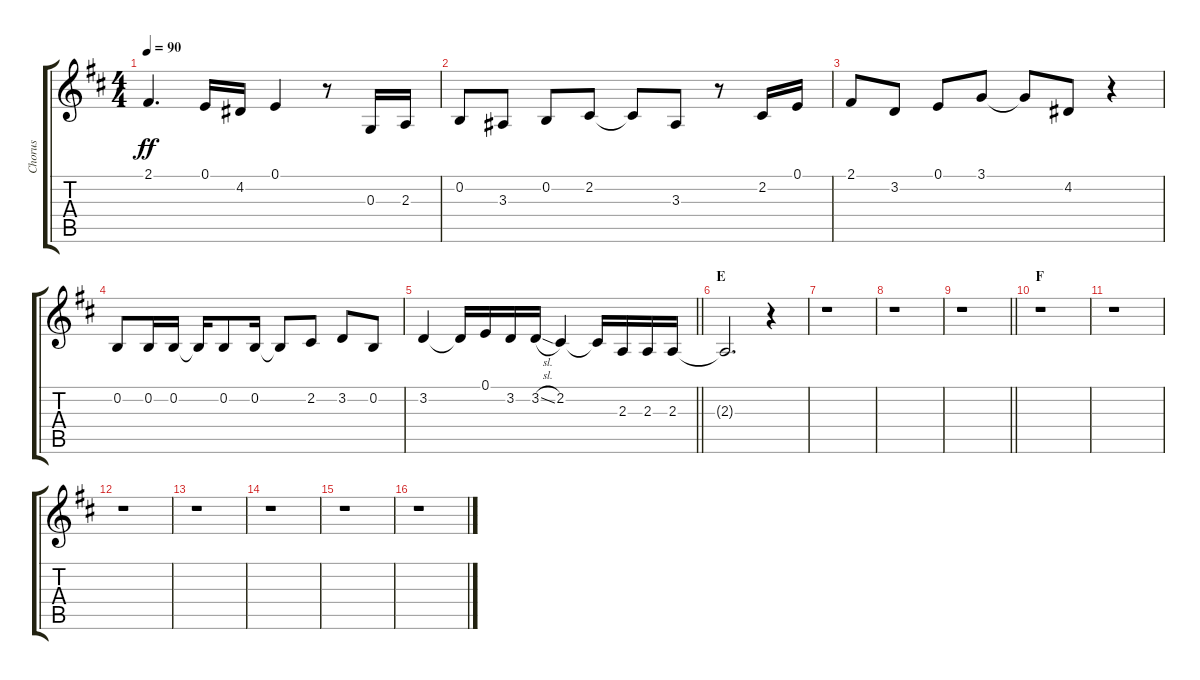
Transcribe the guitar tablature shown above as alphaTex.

\track ("Chorus" "Chorus") {instrument voiceoohs}
\staff {score tabs}
\tuning (E4 B3 G3 D3 A2 E2) {hide}
\ts (4 4)
\tempo 90
\clef g2
\ks d
2.1.4{d dy ff} 0.1.16 4.2.16 0.1.4 r.8 0.3.16 2.3.16 |
0.2.8 3.3.8 0.2.8 2.2.8 2.2{t}.8 3.3.8 r.8 2.2.16 0.1.16 |
2.1.8 3.2.8 0.1.8 3.1.8 3.1{t}.8 4.2.8 r.4 |
0.2.8 0.2.16 0.2.16 0.2{t}.16 0.2.8 0.2.16 0.2{t}.8 2.2.8 3.2.8 0.2.8 |
\barLineRight lightlight
3.2.4 3.2{t}.16 0.1.16 3.2.16 3.2{sl}.16 2.2.4 2.2{t}.16 2.3.16 2.3.16 2.3.16 |
\section ("" "E")
2.3{t}.2{d} r.4 |
r.1 |
r.1 |
\barLineRight lightlight
r.1 |
\section ("" "F")
r.1 |
r.1 |
r.1 |
r.1 |
r.1 |
r.1 |
r.1
